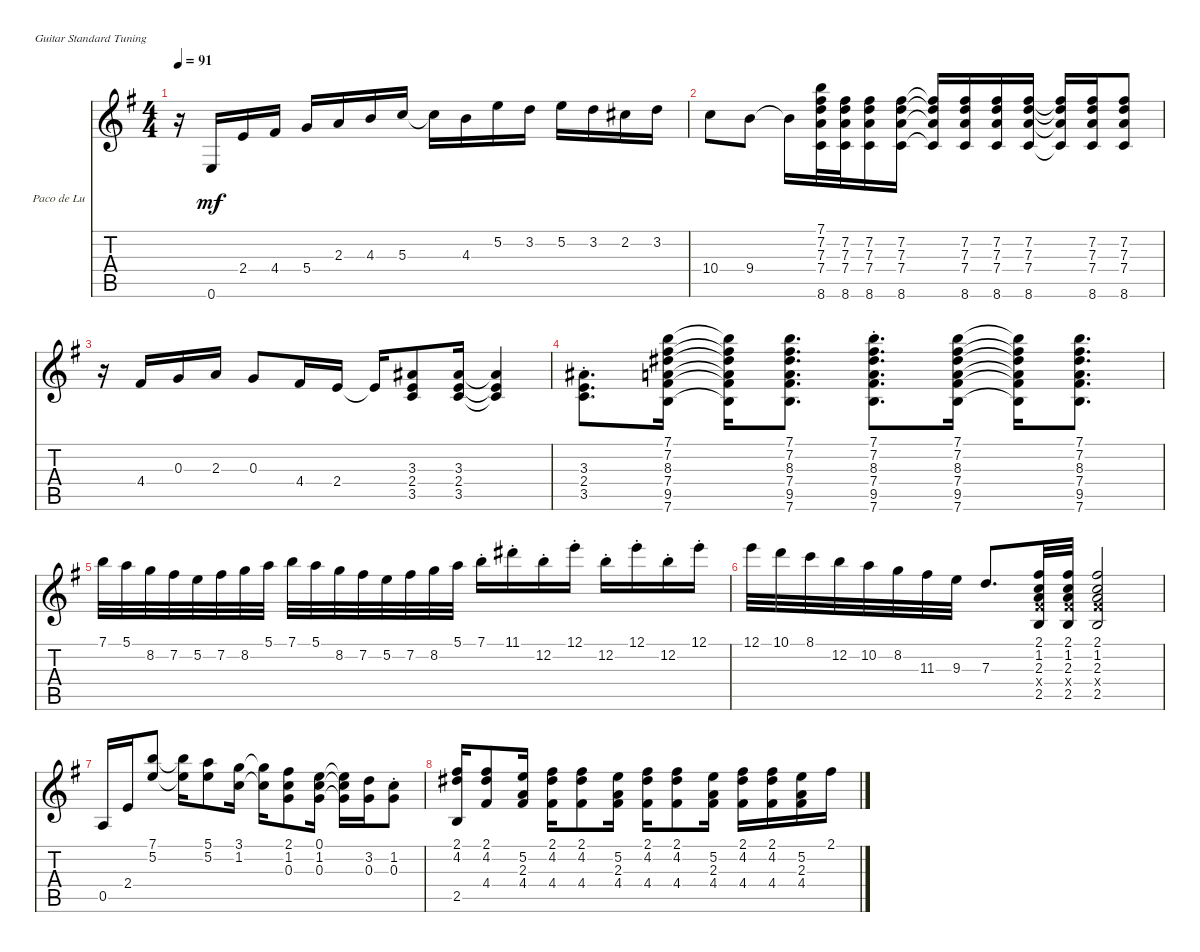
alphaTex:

\bracketExtendMode nobrackets
\firstSystemTrackNameOrientation horizontal
\otherSystemsTrackNameOrientation horizontal
\track ("Paco de Lucía (Nylon)" "Paco de Lu") {instrument acousticguitarnylon}
\staff {score tabs}
\tuning (E4 B3 G3 D3 A2 E2)
\ts (4 4)
\section ("" "")
\tempo 91
\clef g2
\ks g
r.16{dy mf} 0.6.16 2.4.16 4.4.16 5.4.16 2.3.16 4.3.16 5.3.16 5.3{t}.16 4.3.16 5.2.16 3.2.16 5.2.16 3.2.16 2.2.16 3.2.16 |
10.4.8 9.4.8 9.4{t}.16 (7.1 7.2 7.3 7.4 8.6).32 (7.2 7.3 7.4 8.6).32 (7.2 7.3 7.4 8.6).16 (7.2 7.3 7.4 8.6).16 (7.2{t} 7.3{t} 7.4{t} 8.6{t}).16 (7.2 7.3 7.4 8.6).16 (7.2 7.3 7.4 8.6).16 (7.2 7.3 7.4 8.6).16 (7.2{t} 7.3{t} 7.4{t} 8.6{t}).16 (7.2 7.3 7.4 8.6).16 (7.2 7.3 7.4 8.6).8 |
r.16 4.4.16 0.3.16 2.3.16 0.3.8 4.4.16 2.4.16 2.4{t}.16 (3.3 2.4 3.5).8 (3.3 2.4 3.5).16 (3.3{t} 2.4{t} 3.5{t}).4 |
(3.3{st} 2.4{st} 3.5{st}).8{d} (7.1 7.2 8.3 7.4 9.5 7.6).16 (7.1{t} 7.2{t} 8.3{t} 7.4{t} 9.5{t} 7.6{t}).16 (7.1 7.2 8.3 7.4 9.5 7.6).8{d} (7.1{st} 7.2{st} 8.3{st} 7.4{st} 9.5{st} 7.6{st}).8{d} (7.1 7.2 8.3 7.4 9.5 7.6).16 (7.1{t} 7.2{t} 8.3{t} 7.4{t} 9.5{t} 7.6{t}).16 (7.1 7.2 8.3 7.4 9.5 7.6).8{d} |
7.1.32 5.1.32 8.2.32 7.2.32 5.2.32 7.2.32 8.2.32 5.1.32 7.1.32 5.1.32 8.2.32 7.2.32 5.2.32 7.2.32 8.2.32 5.1.32 7.1{st}.16 11.1{st}.16 12.2{st}.16 12.1{st}.16 12.2{st}.16 12.1{st}.16 12.2{st}.16 12.1{st}.16 |
12.1.32 10.1.32 8.1.32 12.2.32 10.2.32 8.2.32 11.3.32 9.3.32 7.3.8{d} (2.1 1.2 2.3 4.4{x} 2.5).32 (2.1 1.2 2.3 4.4{x} 2.5).32 (2.1 1.2 2.3 4.4{x} 2.5).2 |
0.5.16 2.4.16 (7.1 5.2).8 (7.1{t} 5.2{t}).16 (5.1 5.2).8 (3.1 1.2).16 (3.1{t} 1.2{t}).16 (2.1 1.2 0.3).8 (0.1 1.2 0.3).16 (0.1{t} 1.2{t} 0.3{t}).16 (3.2 0.3).16 (1.2{st} 0.3{st}).8 |
(2.1 4.2 2.5).16 (2.1 4.2 4.4).8 (5.2 2.3 4.4).16 (2.1 4.2 4.4).16 (2.1 4.2 4.4).8 (5.2 2.3 4.4).16 (2.1 4.2 4.4).16 (2.1 4.2 4.4).8 (5.2 2.3 4.4).16 (2.1 4.2 4.4).16 (2.1 4.2 4.4).16 (5.2 2.3 4.4).16 2.1.16
